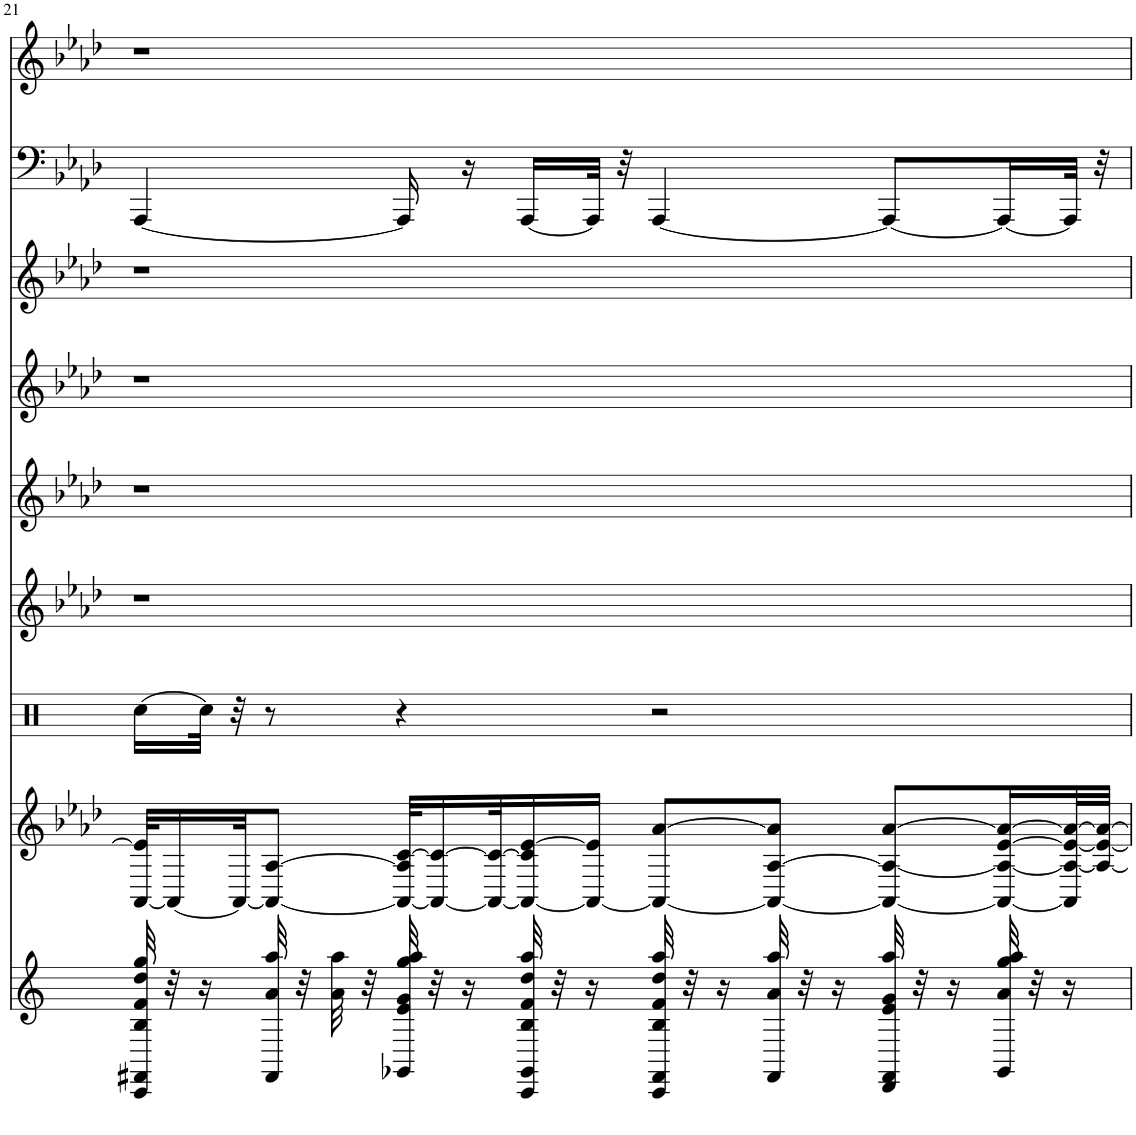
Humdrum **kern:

**kern	**kern	**kern	**kern	**kern	**kern	**kern	**kern	**kern
*part9	*part8	*part7	*part6	*part5	*part4	*part3	*part2	*part1
*staff9	*staff8	*staff7	*staff6	*staff5	*staff4	*staff3	*staff2	*staff1
*I"StringInstrument	*I"Electric Guitar	*I"StringInstrument	*I"StringInstrument	*I"Pan Flute	*I"Piano	*I"StringInstrument	*I"Electric Bass	*I"AKSAM&quot;GUNESI&quot;DOGDU
*I'Str	*I'Elec Gtr	*I'Str	*I'Str	*I'P Fl	*I'Pno	*I'Str	*I'Elec b	*
!!LO:PB:g=z
*clefG2	*clefG2	*clefX	*clefG2	*clefG2	*clefG2	*clefG2	*clefF4	*clefG2
*k[]	*k[b-e-a-d-]	*k[]	*k[b-e-a-d-]	*k[b-e-a-d-]	*k[b-e-a-d-]	*k[b-e-a-d-]	*k[b-e-a-d-]	*k[b-e-a-d-]
*M4/4	*M4/4	*M4/4	*M4/4	*M4/4	*M4/4	*M4/4	*M4/4	*M4/4
=21	=21	=21	=21	=21	=21	=21	=21	=21
32CC/ 32FF#X/ 32B/ 32f/ 32dd/ 32gg/	[32AA-/ 32e-/]KLL	[16cc\LL	1r	1r	1r	1r	[4AAA-/	1r
32r	16AA-/_	.	.	.	.	.	.	.
16r	.	32cc\JJk]	.	.	.	.	.	.
.	32AA-/JK_	32r	.	.	.	.	.	.
32FF#/ 32a/ 32aa/	8AA-/_ [8A-/J	8r	.	.	.	.	.	.
32r	.	.	.	.	.	.	.	.
32a\ 32aa\	.	.	.	.	.	.	.	.
32r	.	.	.	.	.	.	.	.
32GG-X/ 32e/ 32g/ 32gg/ 32aa/	32AA-/_ 32A-/] [32c/KLL	4r	.	.	.	.	16AAA-/]	.
32r	16AA-/_ 16c/_	.	.	.	.	.	.	.
16r	.	.	.	.	.	.	16r	.
.	32AA-/_ 32c/_K	.	.	.	.	.	.	.
32CC/ 32GG-/ 32B/ 32f/ 32dd/ 32aa/	16AA-/_ 16c/] [16e-/	.	.	.	.	.	[16AAA-/LL	.
32r	.	.	.	.	.	.	.	.
16r	16AA-/_ 16e-/]JJ	.	.	.	.	.	32AAA-/JJk]	.
.	.	.	.	.	.	.	32r	.
32CC/ 32FF#/ 32B/ 32f/ 32dd/ 32aa/	8AA-/_ [8a-/L	2r	.	.	.	.	[4AAA-/	.
32r	.	.	.	.	.	.	.	.
16r	.	.	.	.	.	.	.	.
32FF#/ 32a/ 32aa/	8AA-/_ [8A-/ 8a-/]J	.	.	.	.	.	.	.
32r	.	.	.	.	.	.	.	.
16r	.	.	.	.	.	.	.	.
32DD/ 32FF#/ 32e/ 32g/ 32aa/	8AA-/_ 8A-/_ [8a-/L	.	.	.	.	.	8AAA-/L_	.
32r	.	.	.	.	.	.	.	.
16r	.	.	.	.	.	.	.	.
32GG-/ 32a/ 32gg/ 32aa/	16AA-/_ 16A-/_ [16e-/ 16a-/_L	.	.	.	.	.	16AAA-/L_	.
32r	.	.	.	.	.	.	.	.
16r	32AA-/] 32A-/_ 32e-/_ 32a-/_L	.	.	.	.	.	32AAA-/JJk]	.
.	32A-/_ 32e-/_ 32a-/_JJJ	.	.	.	.	.	32r	.
=	=	=	=	=	=	=	=	=
*-	*-	*-	*-	*-	*-	*-	*-	*-
